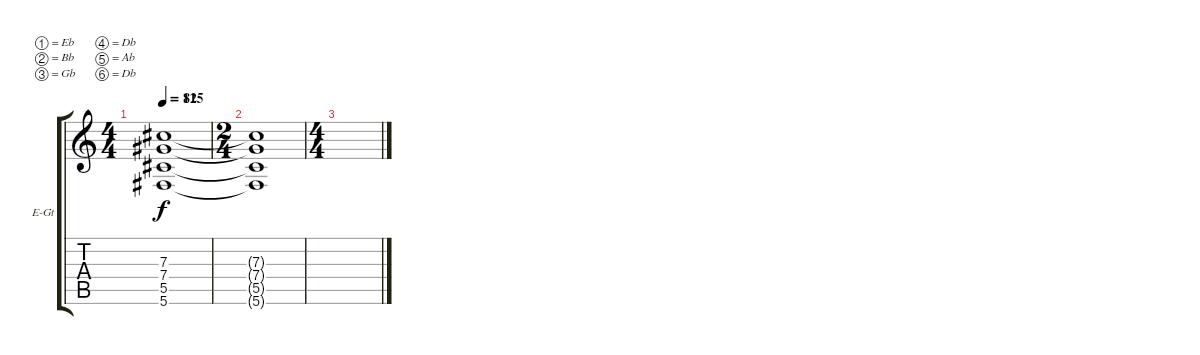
\bracketExtendMode groupsimilarinstruments
\firstSystemTrackNameOrientation horizontal
\otherSystemsTrackNameOrientation horizontal
\track ("Electric Guitar" "E-Gt") {instrument electricguitarclean}
\staff {score tabs}
\tuning (Eb4 Bb3 Gb3 Db3 Ab2 Db2)
\ts (4 4)
\tempo 115
\tempo (82 0.00625)
\clef g2
\ks c
(7.3 5.6 7.4 5.5).1{dy f} |
\ts (2 4)
(5.6{t} 5.5{t} 7.4{t} 7.3{t}).1 |
\ts (4 4)
\scale
0.39527 |
\scale
0.209459 |
\scale
0.333333 |
\scale
0.333333 |
\scale
0.333333 |
\scale
0.333333 |
\scale
0.333333 |
\scale
0.333333 |
\scale
0.333333 |
\scale
0.333333 |
\scale
0.333333 |
\scale
0.333333 |
\scale
0.333333 |
\scale
0.333333
